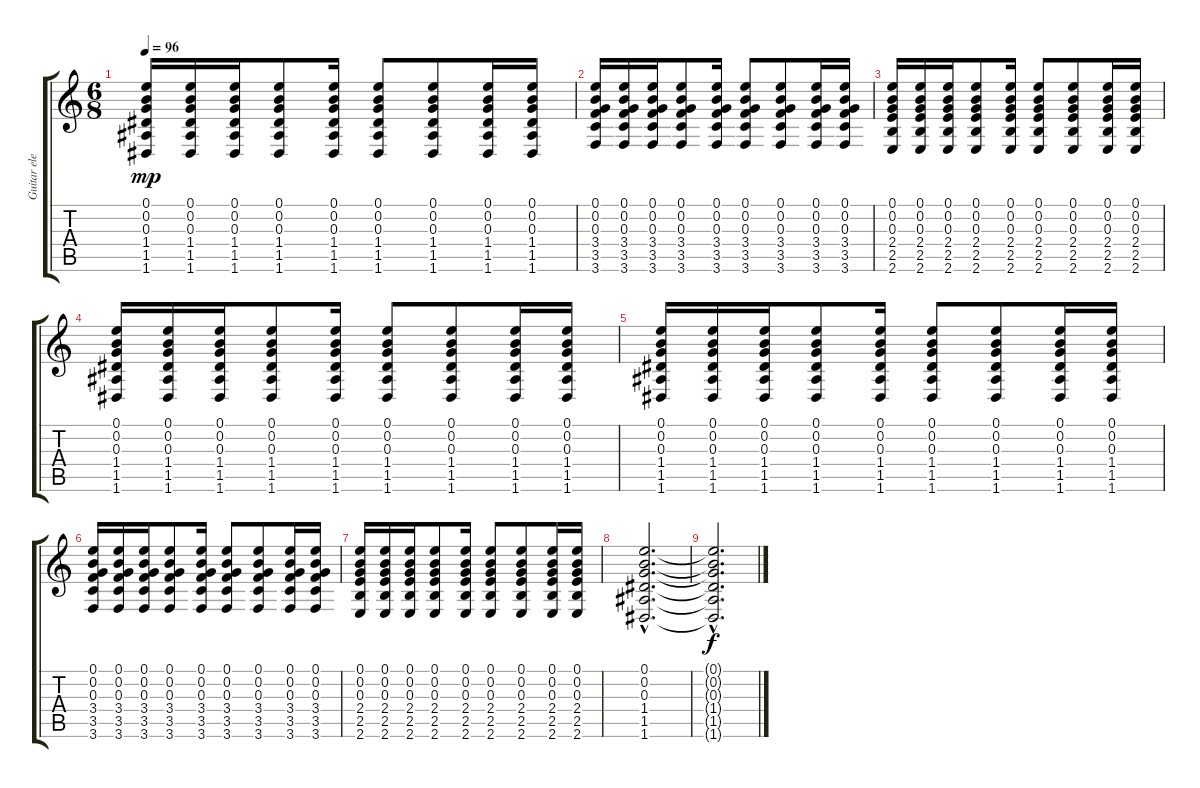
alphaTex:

\track ("Guitar elec 2" "Guitar ele") {instrument electricguitarclean}
\staff {score tabs}
\tuning (E4 B3 G3 D3 A2 D2) {hide}
\ts (6 8)
\tempo 96
\clef g2
\ks c
(0.1 0.2 0.3 1.4 1.5 1.6).16{dy mp} (0.1 0.2 0.3 1.4 1.5 1.6).16 (0.1 0.2 0.3 1.4 1.5 1.6).16 (0.1 0.2 0.3 1.4 1.5 1.6).8 (0.1 0.2 0.3 1.4 1.5 1.6).16 (0.1 0.2 0.3 1.4 1.5 1.6).8 (0.1 0.2 0.3 1.4 1.5 1.6).8 (0.1 0.2 0.3 1.4 1.5 1.6).16 (0.1 0.2 0.3 1.4 1.5 1.6).16 |
(0.1 0.2 0.3 3.4 3.5 3.6).16 (0.1 0.2 0.3 3.4 3.5 3.6).16 (0.1 0.2 0.3 3.4 3.5 3.6).16 (0.1 0.2 0.3 3.4 3.5 3.6).8 (0.1 0.2 0.3 3.4 3.5 3.6).16 (0.1 0.2 0.3 3.4 3.5 3.6).8 (0.1 0.2 0.3 3.4 3.5 3.6).8 (0.1 0.2 0.3 3.4 3.5 3.6).16 (0.1 0.2 0.3 3.4 3.5 3.6).16 |
(0.1 0.2 0.3 2.4 2.5 2.6).16 (0.1 0.2 0.3 2.4 2.5 2.6).16 (0.1 0.2 0.3 2.4 2.5 2.6).16 (0.1 0.2 0.3 2.4 2.5 2.6).8 (0.1 0.2 0.3 2.4 2.5 2.6).16 (0.1 0.2 0.3 2.4 2.5 2.6).8 (0.1 0.2 0.3 2.4 2.5 2.6).8 (0.1 0.2 0.3 2.4 2.5 2.6).16 (0.1 0.2 0.3 2.4 2.5 2.6).16 |
(0.1 0.2 0.3 1.4 1.5 1.6).16 (0.1 0.2 0.3 1.4 1.5 1.6).16 (0.1 0.2 0.3 1.4 1.5 1.6).16 (0.1 0.2 0.3 1.4 1.5 1.6).8 (0.1 0.2 0.3 1.4 1.5 1.6).16 (0.1 0.2 0.3 1.4 1.5 1.6).8 (0.1 0.2 0.3 1.4 1.5 1.6).8 (0.1 0.2 0.3 1.4 1.5 1.6).16 (0.1 0.2 0.3 1.4 1.5 1.6).16 |
(0.1 0.2 0.3 1.4 1.5 1.6).16 (0.1 0.2 0.3 1.4 1.5 1.6).16 (0.1 0.2 0.3 1.4 1.5 1.6).16 (0.1 0.2 0.3 1.4 1.5 1.6).8 (0.1 0.2 0.3 1.4 1.5 1.6).16 (0.1 0.2 0.3 1.4 1.5 1.6).8 (0.1 0.2 0.3 1.4 1.5 1.6).8 (0.1 0.2 0.3 1.4 1.5 1.6).16 (0.1 0.2 0.3 1.4 1.5 1.6).16 |
(0.1 0.2 0.3 3.4 3.5 3.6).16 (0.1 0.2 0.3 3.4 3.5 3.6).16 (0.1 0.2 0.3 3.4 3.5 3.6).16 (0.1 0.2 0.3 3.4 3.5 3.6).8 (0.1 0.2 0.3 3.4 3.5 3.6).16 (0.1 0.2 0.3 3.4 3.5 3.6).8 (0.1 0.2 0.3 3.4 3.5 3.6).8 (0.1 0.2 0.3 3.4 3.5 3.6).16 (0.1 0.2 0.3 3.4 3.5 3.6).16 |
(0.1 0.2 0.3 2.4 2.5 2.6).16 (0.1 0.2 0.3 2.4 2.5 2.6).16 (0.1 0.2 0.3 2.4 2.5 2.6).16 (0.1 0.2 0.3 2.4 2.5 2.6).8 (0.1 0.2 0.3 2.4 2.5 2.6).16 (0.1 0.2 0.3 2.4 2.5 2.6).8 (0.1 0.2 0.3 2.4 2.5 2.6).8 (0.1 0.2 0.3 2.4 2.5 2.6).16 (0.1 0.2 0.3 2.4 2.5 2.6).16 |
(0.1{hac} 0.2{hac} 0.3{hac} 1.4{hac} 1.5{hac} 1.6{hac}).2{d} |
(0.1{hac t} 0.2{hac t} 0.3{hac t} 1.4{hac t} 1.5{hac t} 1.6{hac t}).2{d dy f}
